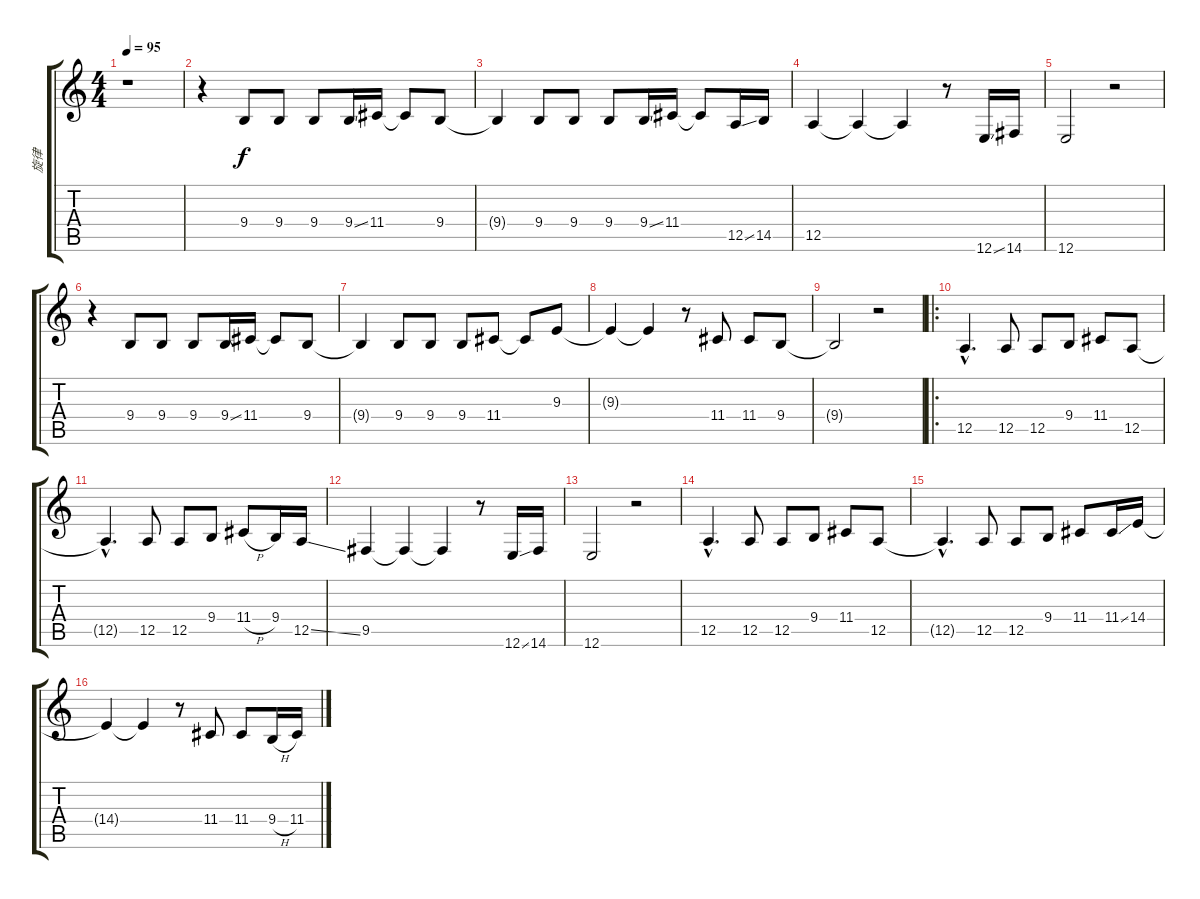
\track ("旋律" "旋律") {instrument acousticgrandpiano}
\staff {score tabs}
\tuning (E4 B3 G3 D3 A2 E2) {hide}
\ts (4 4)
\tempo 95
\clef g2
\ks c
r.1{dy f} |
r.4 9.4.8 9.4.8 9.4.8 9.4{ss}.16 11.4.16 11.4{t}.8 9.4.8 |
9.4{t}.4 9.4.8 9.4.8 9.4.8 9.4{ss}.16 11.4.16 11.4{t}.8 12.5{ss}.16 14.5.16 |
12.5.4 12.5{t}.4 12.5{t}.4 r.8 12.6{ss}.16 14.6.16 |
12.6.2 r.2 |
r.4 9.4.8 9.4.8 9.4.8 9.4{ss}.16 11.4.16 11.4{t}.8 9.4.8 |
9.4{t}.4 9.4.8 9.4.8 9.4.8 11.4.8 11.4{t}.8 9.3.8 |
9.3{t}.4 9.3{t}.4 r.8 11.4.8 11.4.8 9.4.8 |
9.4{t}.2 r.2 |
\ro
12.5{hac}.4{d} 12.5.8 12.5.8 9.4.8 11.4.8 12.5.8 |
12.5{hac t}.4{d} 12.5.8 12.5.8 9.4.8 11.4{h}.8 9.4.16 12.5{ss}.16 |
9.5.4 9.5{t}.4 9.5{t}.4 r.8 12.6{ss}.16 14.6.16 |
12.6.2 r.2 |
12.5{hac}.4{d} 12.5.8 12.5.8 9.4.8 11.4.8 12.5.8 |
12.5{hac t}.4{d} 12.5.8 12.5.8 9.4.8 11.4.8 11.4{ss}.16 14.4.16 |
14.4{t}.4 14.4{t}.4 r.8 11.4.8 11.4.8 9.4{h}.16 11.4.16
